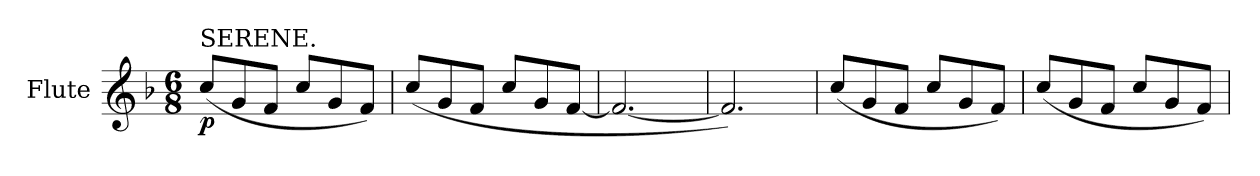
**kern	**dynam
*part1	*part1
*staff1	*staff1
*I"Flute	*
*I'Fl.	*
*clefG2	*
*k[b-]	*
*M6/8	*
*MM132	*
=1	=1
!LO:TX:a:t=SERENE.	!
!	!LO:DY:b
(<8cc/L	p
8g/	.
8f/J	.
8cc/L	.
8g/	.
8f/J)	.
=2	=2
(<8cc/L	.
8g/	.
8f/J	.
8cc/L	.
8g/	.
[8f/J	.
=3	=3
2.f/_	.
=4	=4
2.f/])	.
=5	=5
(<8cc/L	.
8g/	.
8f/J	.
8cc/L	.
8g/	.
8f/J)	.
=6	=6
(<8cc/L	.
8g/	.
8f/J	.
8cc/L	.
8g/	.
8f/J)	.
=	=
*-	*-
